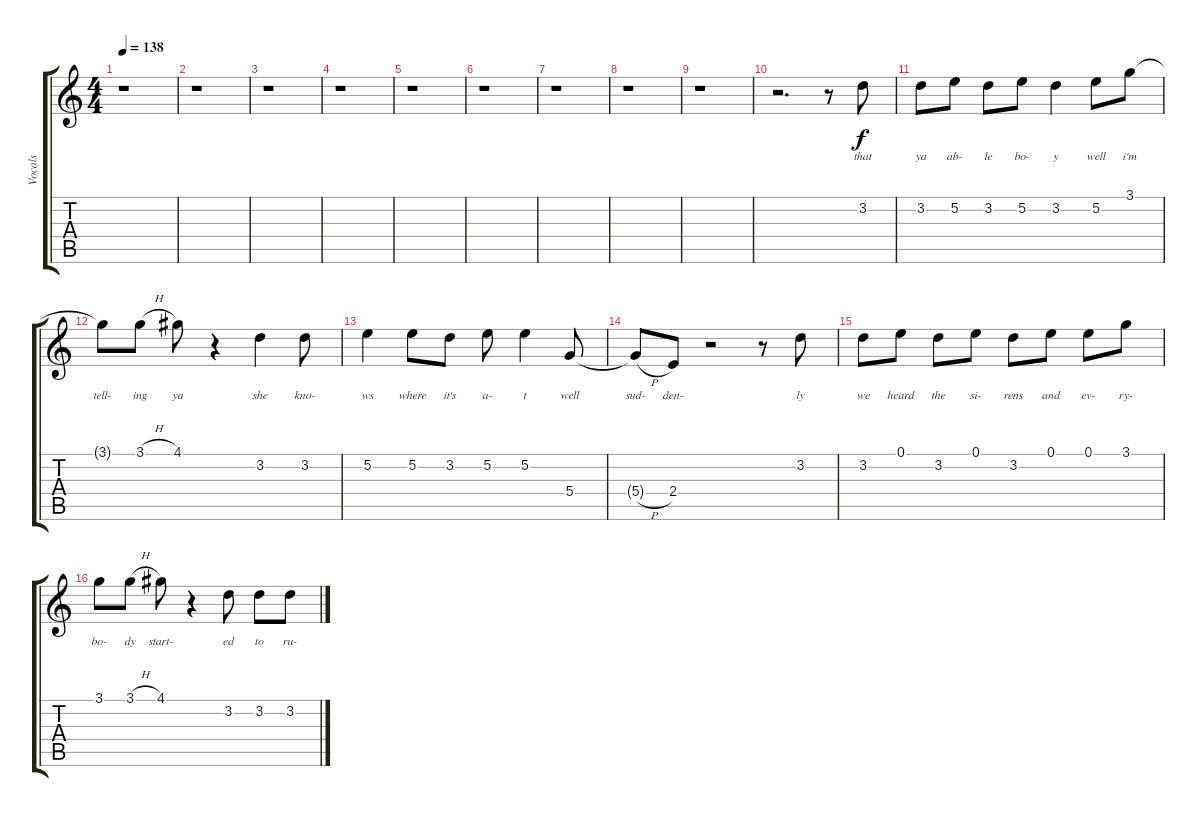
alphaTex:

\track ("Vocals" "Vocals") {instrument distortionguitar}
\staff {score tabs}
\tuning (E4 B3 G3 D3 A2 E2) {hide}
\ts (4 4)
\tempo 138
\clef g2
\ks c
r.1{dy f} |
r.1 |
r.1 |
r.1 |
r.1 |
r.1 |
r.1 |
r.1 |
r.1 |
r.2{d} r.8 3.2.8{lyrics (0 "that") lyrics (1 "") lyrics (2 "") lyrics (3 "") lyrics (4 "")} |
3.2.8{lyrics (0 "ya") lyrics (1 "") lyrics (2 "") lyrics (3 "") lyrics (4 "")} 5.2.8{lyrics (0 "ab-") lyrics (1 "") lyrics (2 "") lyrics (3 "") lyrics (4 "")} 3.2.8{lyrics (0 "le") lyrics (1 "") lyrics (2 "") lyrics (3 "") lyrics (4 "")} 5.2.8{lyrics (0 "bo-") lyrics (1 "") lyrics (2 "") lyrics (3 "") lyrics (4 "")} 3.2.4{lyrics (0 "y") lyrics (1 "") lyrics (2 "") lyrics (3 "") lyrics (4 "")} 5.2.8{lyrics (0 "well") lyrics (1 "") lyrics (2 "") lyrics (3 "") lyrics (4 "")} 3.1.8{lyrics (0 "i'm") lyrics (1 "") lyrics (2 "") lyrics (3 "") lyrics (4 "")} |
3.1{t}.8{lyrics (0 "tell-") lyrics (1 "") lyrics (2 "") lyrics (3 "") lyrics (4 "")} 3.1{h}.8{lyrics (0 "ing") lyrics (1 "") lyrics (2 "") lyrics (3 "") lyrics (4 "")} 4.1.8{lyrics (0 "ya") lyrics (1 "") lyrics (2 "") lyrics (3 "") lyrics (4 "")} r.4 3.2.4{lyrics (0 "she") lyrics (1 "") lyrics (2 "") lyrics (3 "") lyrics (4 "")} 3.2.8{lyrics (0 "kno-") lyrics (1 "") lyrics (2 "") lyrics (3 "") lyrics (4 "")} |
5.2.4{lyrics (0 "ws") lyrics (1 "") lyrics (2 "") lyrics (3 "") lyrics (4 "")} 5.2.8{lyrics (0 "where") lyrics (1 "") lyrics (2 "") lyrics (3 "") lyrics (4 "")} 3.2.8{lyrics (0 "it's") lyrics (1 "") lyrics (2 "") lyrics (3 "") lyrics (4 "")} 5.2.8{lyrics (0 "a-") lyrics (1 "") lyrics (2 "") lyrics (3 "") lyrics (4 "")} 5.2.4{lyrics (0 "t") lyrics (1 "") lyrics (2 "") lyrics (3 "") lyrics (4 "")} 5.4.8{lyrics (0 "well") lyrics (1 "") lyrics (2 "") lyrics (3 "") lyrics (4 "")} |
5.4{h t}.8{lyrics (0 "sud-") lyrics (1 "") lyrics (2 "") lyrics (3 "") lyrics (4 "")} 2.4.8{lyrics (0 "den-") lyrics (1 "") lyrics (2 "") lyrics (3 "") lyrics (4 "")} r.2 r.8 3.2.8{lyrics (0 "ly") lyrics (1 "") lyrics (2 "") lyrics (3 "") lyrics (4 "")} |
3.2.8{lyrics (0 "we") lyrics (1 "") lyrics (2 "") lyrics (3 "") lyrics (4 "")} 0.1.8{lyrics (0 "heard") lyrics (1 "") lyrics (2 "") lyrics (3 "") lyrics (4 "")} 3.2.8{lyrics (0 "the") lyrics (1 "") lyrics (2 "") lyrics (3 "") lyrics (4 "")} 0.1.8{lyrics (0 "si-") lyrics (1 "") lyrics (2 "") lyrics (3 "") lyrics (4 "")} 3.2.8{lyrics (0 "rens") lyrics (1 "") lyrics (2 "") lyrics (3 "") lyrics (4 "")} 0.1.8{lyrics (0 "and") lyrics (1 "") lyrics (2 "") lyrics (3 "") lyrics (4 "")} 0.1.8{lyrics (0 "ev-") lyrics (1 "") lyrics (2 "") lyrics (3 "") lyrics (4 "")} 3.1.8{lyrics (0 "ry-") lyrics (1 "") lyrics (2 "") lyrics (3 "") lyrics (4 "")} |
3.1.8{lyrics (0 "bo-") lyrics (1 "") lyrics (2 "") lyrics (3 "") lyrics (4 "")} 3.1{h}.8{lyrics (0 "dy") lyrics (1 "") lyrics (2 "") lyrics (3 "") lyrics (4 "")} 4.1.8{lyrics (0 "start-") lyrics (1 "") lyrics (2 "") lyrics (3 "") lyrics (4 "")} r.4 3.2.8{lyrics (0 "ed") lyrics (1 "") lyrics (2 "") lyrics (3 "") lyrics (4 "")} 3.2.8{lyrics (0 "to") lyrics (1 "") lyrics (2 "") lyrics (3 "") lyrics (4 "")} 3.2.8{lyrics (0 "ru-") lyrics (1 "") lyrics (2 "") lyrics (3 "") lyrics (4 "")}
